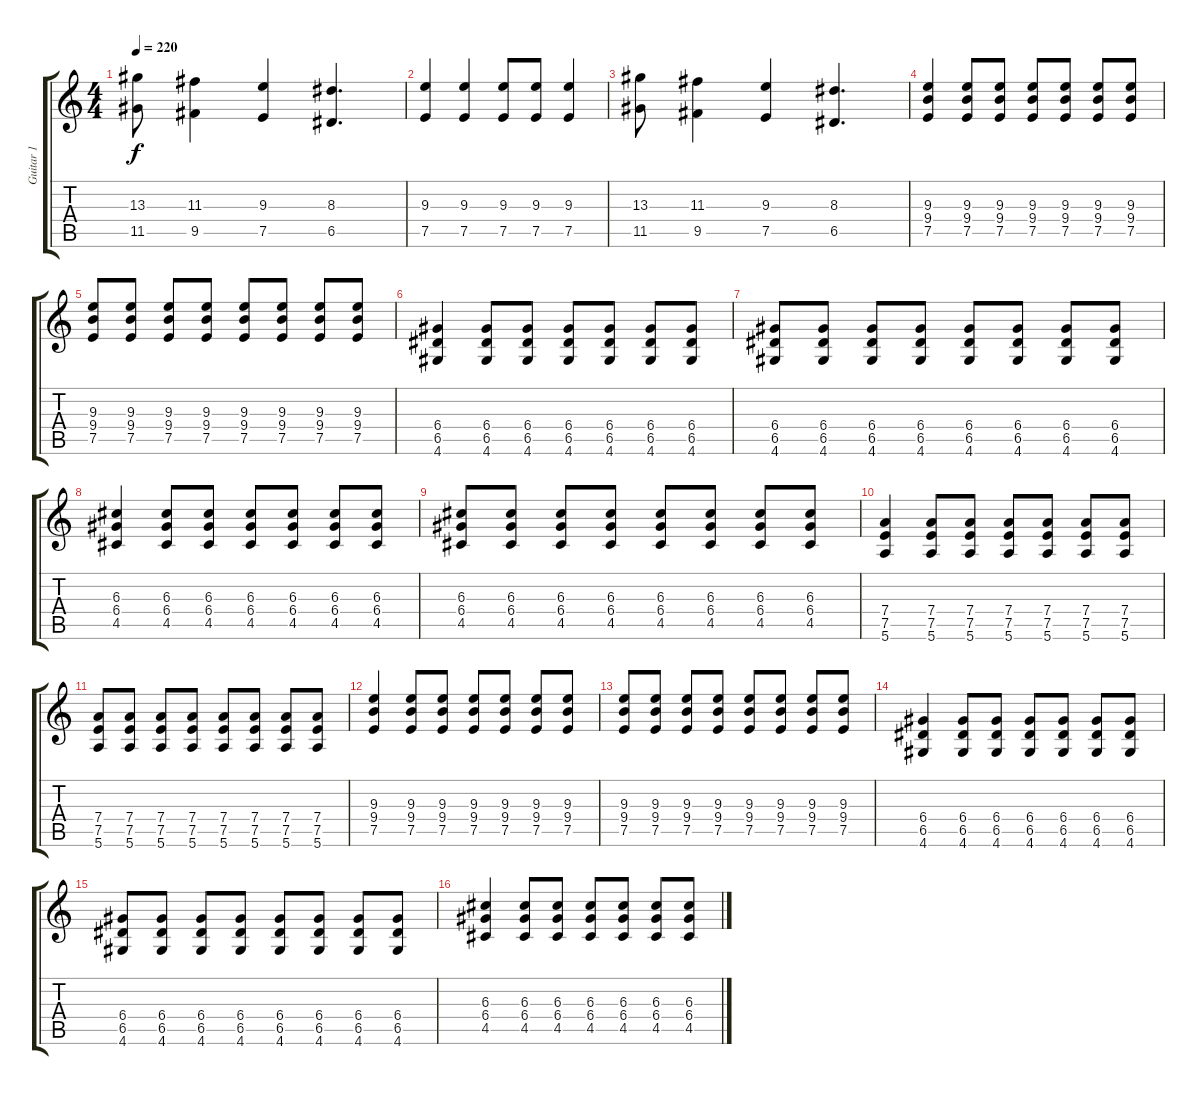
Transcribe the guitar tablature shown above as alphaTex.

\track ("Guitar 1" "Guitar 1") {instrument distortionguitar}
\staff {score tabs}
\tuning (E4 B3 G3 D3 A2 E2) {hide}
\ts (4 4)
\tempo 220
\clef g2
\ks c
(13.3 11.5).8{dy f} (11.3 9.5).4 (9.3 7.5).4 (8.3 6.5).4{d} |
(9.3 7.5).4 (9.3 7.5).4 (9.3 7.5).8 (9.3 7.5).8 (9.3 7.5).4 |
(13.3 11.5).8 (11.3 9.5).4 (9.3 7.5).4 (8.3 6.5).4{d} |
(9.3 9.4 7.5).4 (9.3 9.4 7.5).8 (9.3 9.4 7.5).8 (9.3 9.4 7.5).8 (9.3 9.4 7.5).8 (9.3 9.4 7.5).8 (9.3 9.4 7.5).8 |
(9.3 9.4 7.5).8 (9.3 9.4 7.5).8 (9.3 9.4 7.5).8 (9.3 9.4 7.5).8 (9.3 9.4 7.5).8 (9.3 9.4 7.5).8 (9.3 9.4 7.5).8 (9.3 9.4 7.5).8 |
(6.4 6.5 4.6).4 (6.4 6.5 4.6).8 (6.4 6.5 4.6).8 (6.4 6.5 4.6).8 (6.4 6.5 4.6).8 (6.4 6.5 4.6).8 (6.4 6.5 4.6).8 |
(6.4 6.5 4.6).8 (6.4 6.5 4.6).8 (6.4 6.5 4.6).8 (6.4 6.5 4.6).8 (6.4 6.5 4.6).8 (6.4 6.5 4.6).8 (6.4 6.5 4.6).8 (6.4 6.5 4.6).8 |
(6.3 6.4 4.5).4 (6.3 6.4 4.5).8 (6.3 6.4 4.5).8 (6.3 6.4 4.5).8 (6.3 6.4 4.5).8 (6.3 6.4 4.5).8 (6.3 6.4 4.5).8 |
(6.3 6.4 4.5).8 (6.3 6.4 4.5).8 (6.3 6.4 4.5).8 (6.3 6.4 4.5).8 (6.3 6.4 4.5).8 (6.3 6.4 4.5).8 (6.3 6.4 4.5).8 (6.3 6.4 4.5).8 |
(7.4 7.5 5.6).4 (7.4 7.5 5.6).8 (7.4 7.5 5.6).8 (7.4 7.5 5.6).8 (7.4 7.5 5.6).8 (7.4 7.5 5.6).8 (7.4 7.5 5.6).8 |
(7.4 7.5 5.6).8 (7.4 7.5 5.6).8 (7.4 7.5 5.6).8 (7.4 7.5 5.6).8 (7.4 7.5 5.6).8 (7.4 7.5 5.6).8 (7.4 7.5 5.6).8 (7.4 7.5 5.6).8 |
(9.3 9.4 7.5).4 (9.3 9.4 7.5).8 (9.3 9.4 7.5).8 (9.3 9.4 7.5).8 (9.3 9.4 7.5).8 (9.3 9.4 7.5).8 (9.3 9.4 7.5).8 |
(9.3 9.4 7.5).8 (9.3 9.4 7.5).8 (9.3 9.4 7.5).8 (9.3 9.4 7.5).8 (9.3 9.4 7.5).8 (9.3 9.4 7.5).8 (9.3 9.4 7.5).8 (9.3 9.4 7.5).8 |
(6.4 6.5 4.6).4 (6.4 6.5 4.6).8 (6.4 6.5 4.6).8 (6.4 6.5 4.6).8 (6.4 6.5 4.6).8 (6.4 6.5 4.6).8 (6.4 6.5 4.6).8 |
(6.4 6.5 4.6).8 (6.4 6.5 4.6).8 (6.4 6.5 4.6).8 (6.4 6.5 4.6).8 (6.4 6.5 4.6).8 (6.4 6.5 4.6).8 (6.4 6.5 4.6).8 (6.4 6.5 4.6).8 |
(6.3 6.4 4.5).4 (6.3 6.4 4.5).8 (6.3 6.4 4.5).8 (6.3 6.4 4.5).8 (6.3 6.4 4.5).8 (6.3 6.4 4.5).8 (6.3 6.4 4.5).8
